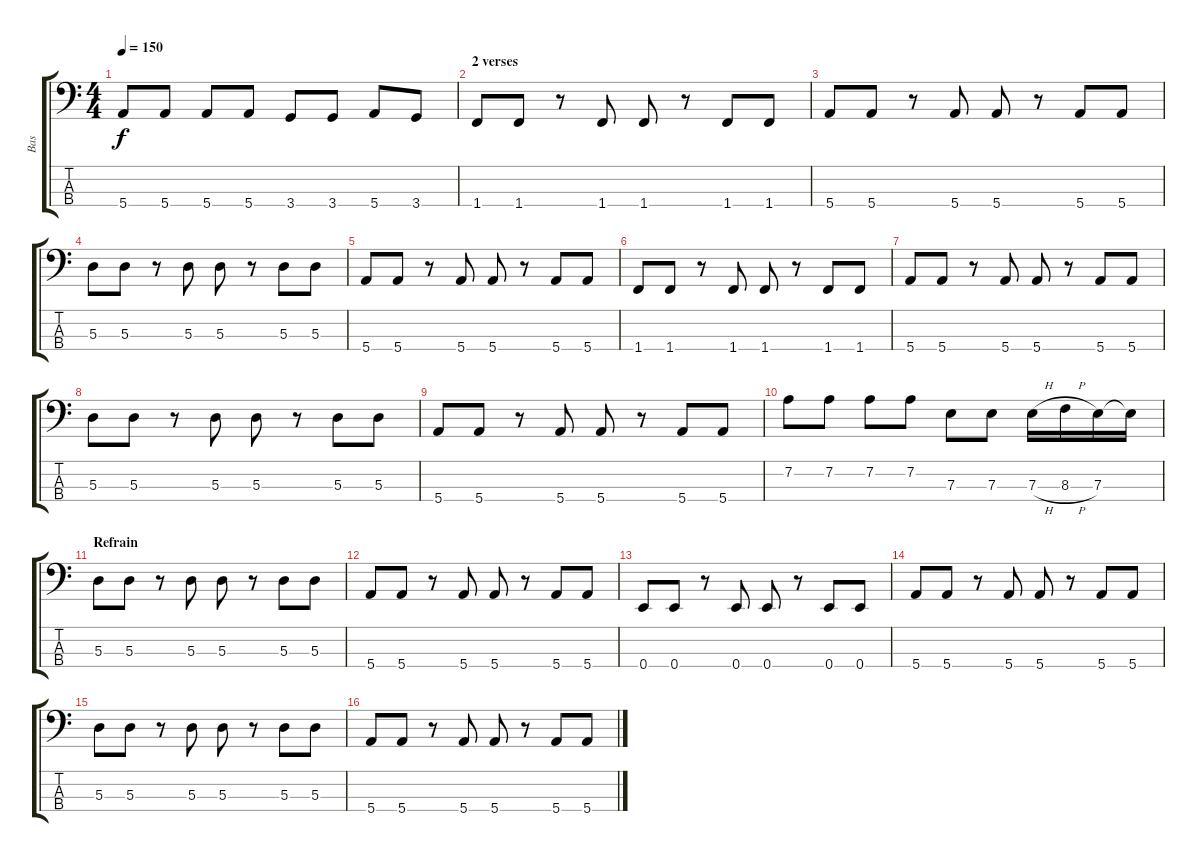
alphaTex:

\track ("Bas" "Bas") {instrument acousticbass}
\staff {score tabs}
\tuning (G2 D2 A1 E1) {hide}
\ts (4 4)
\tempo 150
\clef f4
\ks c
5.4.8{dy f} 5.4.8 5.4.8 5.4.8 3.4.8 3.4.8 5.4.8 3.4.8 |
\section ("" "2 verses")
1.4.8 1.4.8 r.8 1.4.8 1.4.8 r.8 1.4.8 1.4.8 |
5.4.8 5.4.8 r.8 5.4.8 5.4.8 r.8 5.4.8 5.4.8 |
5.3.8 5.3.8 r.8 5.3.8 5.3.8 r.8 5.3.8 5.3.8 |
5.4.8 5.4.8 r.8 5.4.8 5.4.8 r.8 5.4.8 5.4.8 |
1.4.8 1.4.8 r.8 1.4.8 1.4.8 r.8 1.4.8 1.4.8 |
5.4.8 5.4.8 r.8 5.4.8 5.4.8 r.8 5.4.8 5.4.8 |
5.3.8 5.3.8 r.8 5.3.8 5.3.8 r.8 5.3.8 5.3.8 |
5.4.8 5.4.8 r.8 5.4.8 5.4.8 r.8 5.4.8 5.4.8 |
7.2.8 7.2.8 7.2.8 7.2.8 7.3.8 7.3.8 7.3{h}.16 8.3{h}.16 7.3.16 7.3{t}.16 |
\section ("" "Refrain")
5.3.8 5.3.8 r.8 5.3.8 5.3.8 r.8 5.3.8 5.3.8 |
5.4.8 5.4.8 r.8 5.4.8 5.4.8 r.8 5.4.8 5.4.8 |
0.4.8 0.4.8 r.8 0.4.8 0.4.8 r.8 0.4.8 0.4.8 |
5.4.8 5.4.8 r.8 5.4.8 5.4.8 r.8 5.4.8 5.4.8 |
5.3.8 5.3.8 r.8 5.3.8 5.3.8 r.8 5.3.8 5.3.8 |
5.4.8 5.4.8 r.8 5.4.8 5.4.8 r.8 5.4.8 5.4.8
